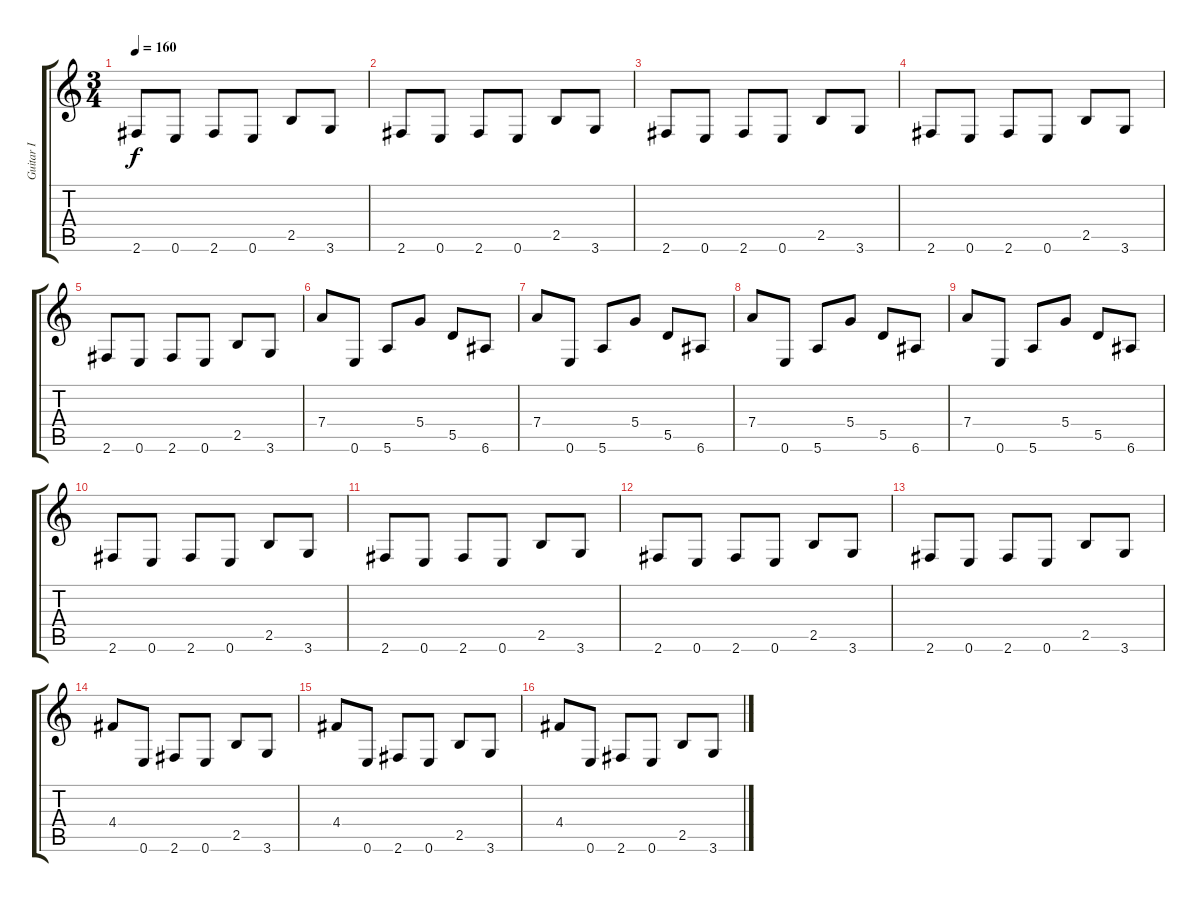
\track ("Guitar I" "Guitar I") {instrument distortionguitar}
\staff {score tabs}
\tuning (E4 B3 G3 D3 A2 E2) {hide}
\ts (3 4)
\tempo 160
\clef g2
\ks c
2.6.8{dy f} 0.6.8 2.6.8 0.6.8 2.5.8 3.6.8 |
2.6.8 0.6.8 2.6.8 0.6.8 2.5.8 3.6.8 |
2.6.8 0.6.8 2.6.8 0.6.8 2.5.8 3.6.8 |
2.6.8 0.6.8 2.6.8 0.6.8 2.5.8 3.6.8 |
2.6.8 0.6.8 2.6.8 0.6.8 2.5.8 3.6.8 |
7.4.8 0.6.8 5.6.8 5.4.8 5.5.8 6.6.8 |
7.4.8 0.6.8 5.6.8 5.4.8 5.5.8 6.6.8 |
7.4.8 0.6.8 5.6.8 5.4.8 5.5.8 6.6.8 |
7.4.8 0.6.8 5.6.8 5.4.8 5.5.8 6.6.8 |
2.6.8 0.6.8 2.6.8 0.6.8 2.5.8 3.6.8 |
2.6.8 0.6.8 2.6.8 0.6.8 2.5.8 3.6.8 |
2.6.8 0.6.8 2.6.8 0.6.8 2.5.8 3.6.8 |
2.6.8 0.6.8 2.6.8 0.6.8 2.5.8 3.6.8 |
4.4.8 0.6.8 2.6.8 0.6.8 2.5.8 3.6.8 |
4.4.8 0.6.8 2.6.8 0.6.8 2.5.8 3.6.8 |
4.4.8 0.6.8 2.6.8 0.6.8 2.5.8 3.6.8
